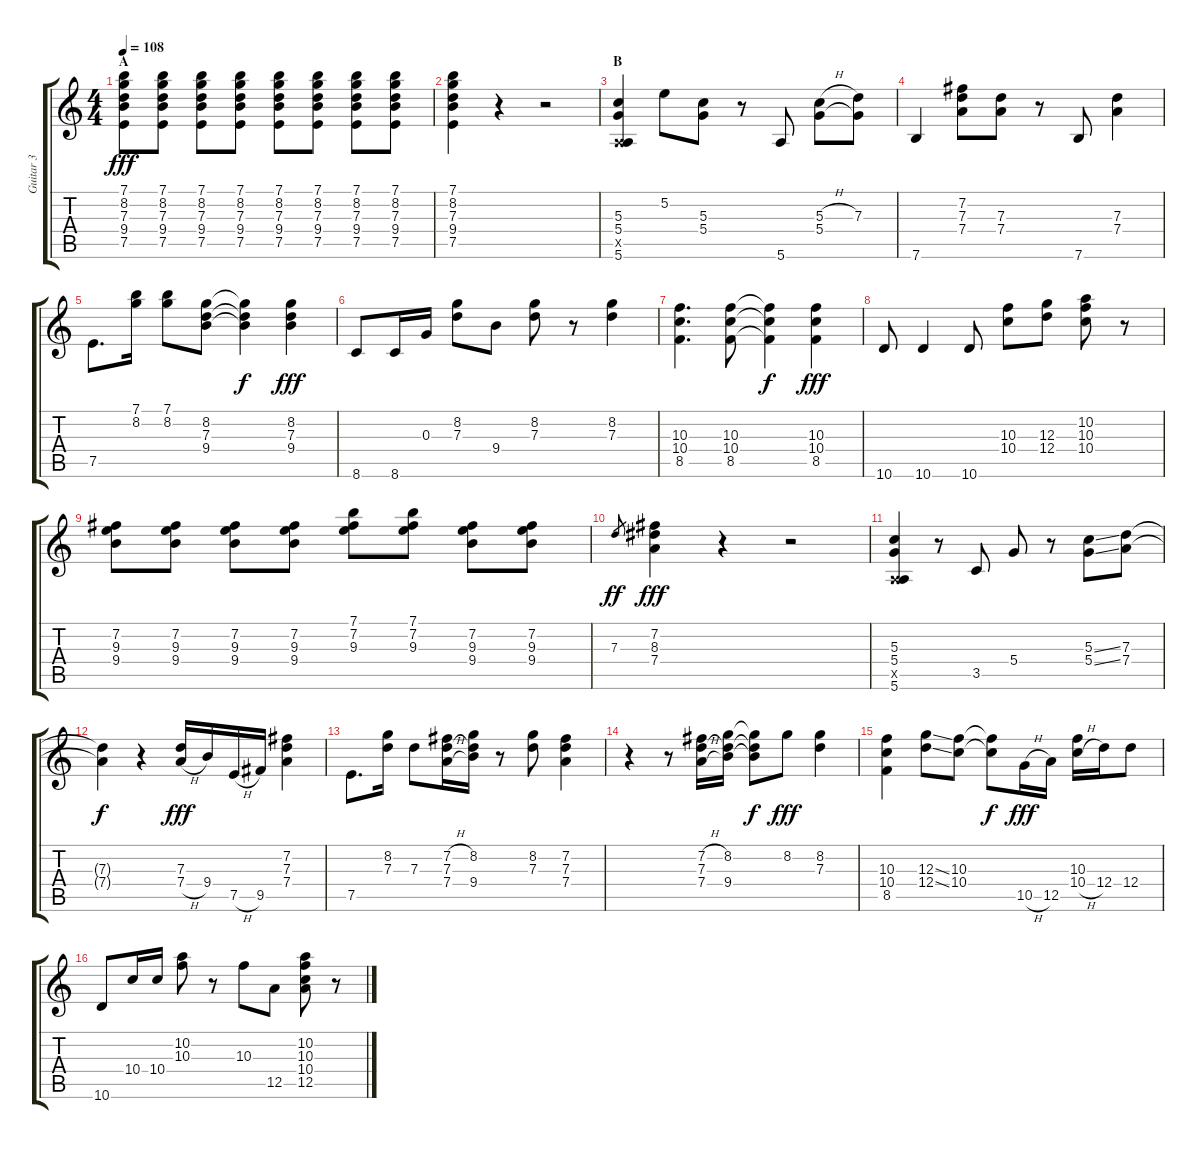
\track ("Guitar 3" "Guitar 3") {instrument electricguitarclean}
\staff {score tabs}
\tuning (E4 B3 G3 D3 A2 E2) {hide}
\ts (4 4)
\section ("" "A")
\tempo 108
\clef g2
\ks c
(7.1 8.2 7.3 9.4 7.5).8{dy fff instrument electricguitarclean} (7.1 8.2 7.3 9.4 7.5).8 (7.1 8.2 7.3 9.4 7.5).8 (7.1 8.2 7.3 9.4 7.5).8 (7.1 8.2 7.3 9.4 7.5).8 (7.1 8.2 7.3 9.4 7.5).8 (7.1 8.2 7.3 9.4 7.5).8 (7.1 8.2 7.3 9.4 7.5).8 |
(7.1 8.2 7.3 9.4 7.5).4 r.4 r.2 |
\section ("" "B")
(5.3 5.4 0.5{x} 5.6).4 5.2.8 (5.3 5.4).8 r.8 5.6.8 (5.3{h} 5.4).8 (7.3 5.4{t}).8 |
7.6.4 (7.2 7.3 7.4).8 (7.3 7.4).8 r.8 7.6.8 (7.3 7.4).4 |
7.5.8{d} (7.1 8.2).16 (7.1 8.2).8 (8.2 7.3 9.4).8 (8.2{t} 7.3{t} 9.4{t}).4{dy f} (8.2 7.3 9.4).4{dy fff} |
8.6.8 8.6.16 0.3.16 (8.2 7.3).8 9.4.8 (8.2 7.3).8 r.8 (8.2 7.3).4 |
(10.3 10.4 8.5).4{d} (10.3 10.4 8.5).8 (10.3{t} 10.4{t} 8.5{t}).4{dy f} (10.3 10.4 8.5).4{dy fff} |
10.6.8 10.6.4 10.6.8 (10.3 10.4).8 (12.3 12.4).8 (10.2 10.3 10.4).8 r.8 |
(7.2 9.3 9.4).8 (7.2 9.3 9.4).8 (7.2 9.3 9.4).8 (7.2 9.3 9.4).8 (7.1 7.2 9.3).8 (7.1 7.2 9.3).8 (7.2 9.3 9.4).8 (7.2 9.3 9.4).8 |
7.3.8{gr dy ff} (7.2 8.3 7.4).4{dy fff} r.4 r.2 |
(5.3 5.4 0.5{x} 5.6).4 r.8 3.5.8 5.4.8 r.8 (5.3{ss} 5.4{ss}).8 (7.3 7.4).8 |
(7.3{t} 7.4{t}).4{dy f} r.4 (7.3 7.4{h}).16{dy fff} 9.4.16 7.5{h}.16 9.5.16 (7.2 7.3 7.4).4 |
7.5.8{d} (8.2 7.3).16 7.3.8 (7.2{h} 7.3 7.4{h}).16 (8.2 7.3{t} 9.4).16 r.8 (8.2 7.3).8 (7.2 7.3 7.4).4 |
r.4 r.8 (7.2{h} 7.3 7.4{h}).16 (8.2 7.3{t} 9.4).16 (8.2{t} 7.3{t} 9.4{t}).8{dy f} 8.2.8{dy fff} (8.2 7.3).4 |
(10.3 10.4 8.5).4 (12.3{ss} 12.4{ss}).8 (10.3 10.4).8 (10.3{t} 10.4{t}).8{dy f} 10.5{h}.16{dy fff} 12.5.16 (10.3 10.4{h}).16 12.4.16 12.4.8 |
10.6.8 10.4.16 10.4.16 (10.2 10.3).8 r.8 10.3.8 12.5.8 (10.2 10.3 10.4 12.5).8 r.8
